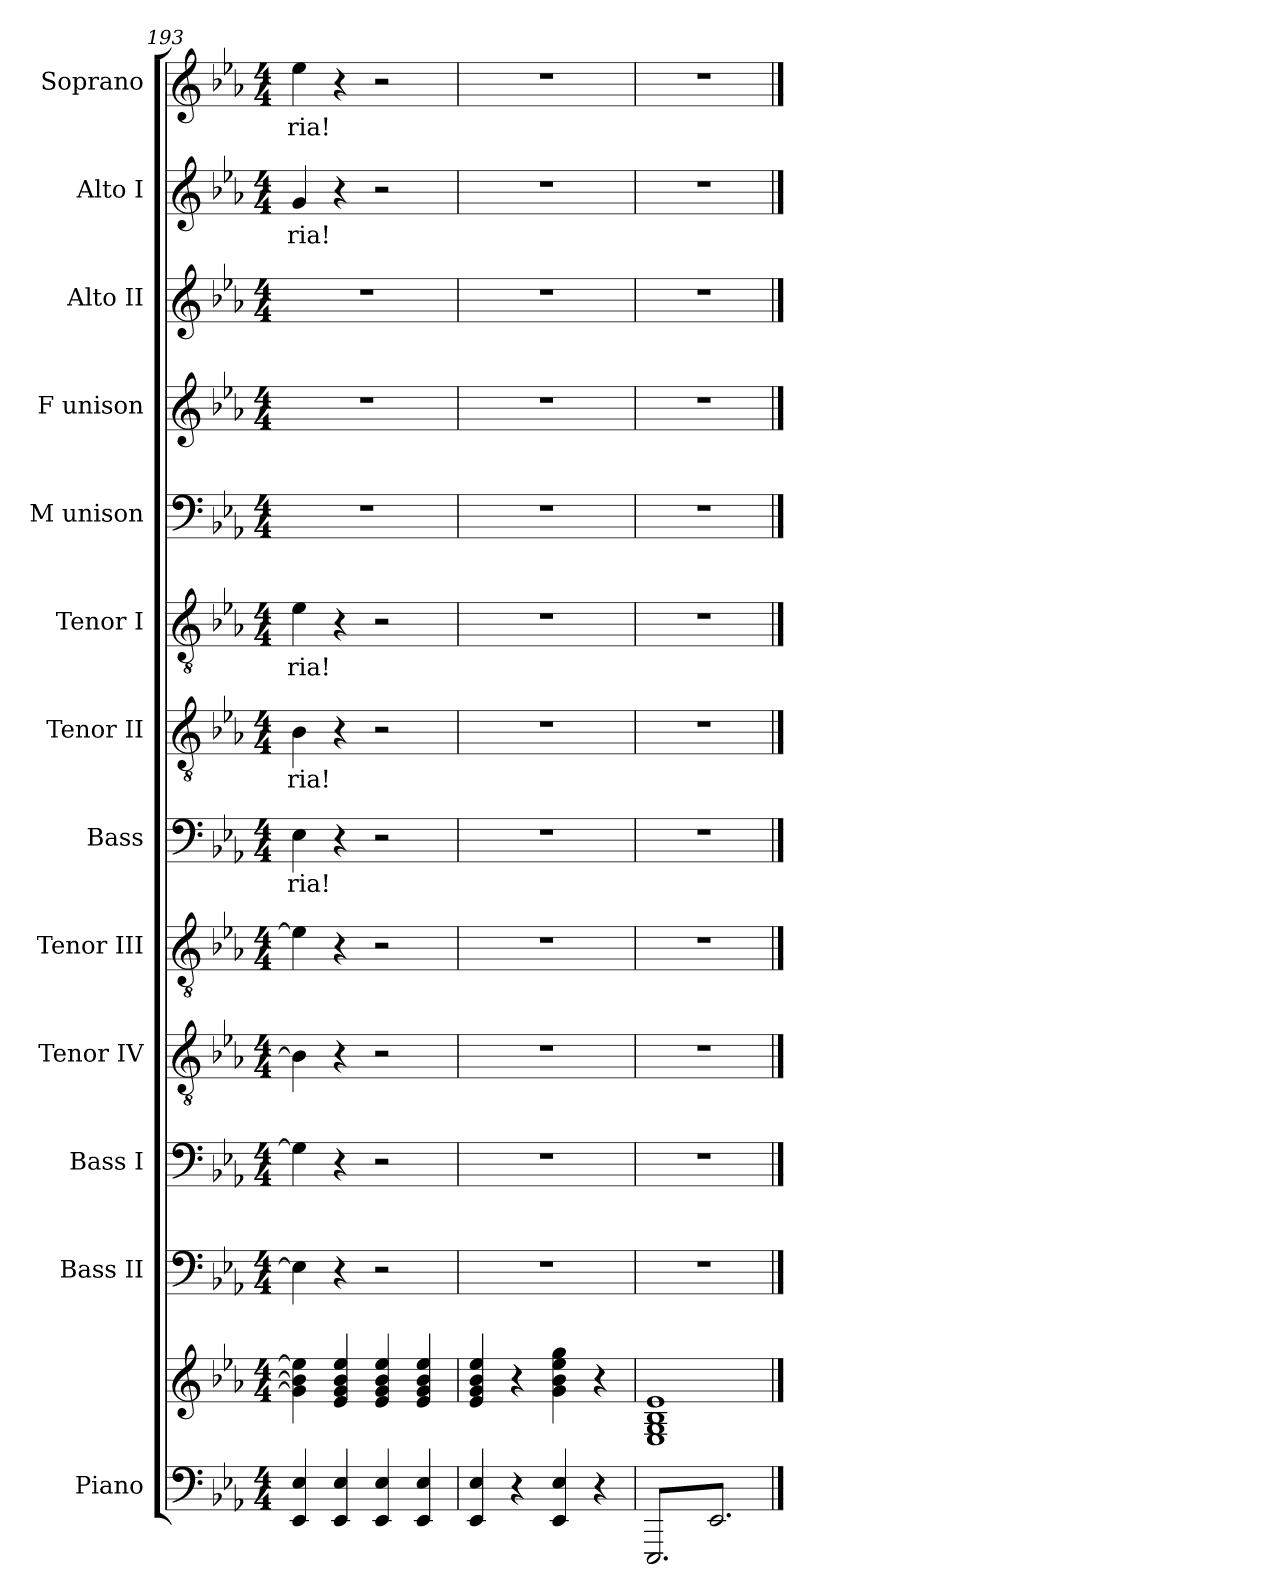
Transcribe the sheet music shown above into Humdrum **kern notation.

**kern	**kern	**kern	**kern	**kern	**kern	**kern	**text	**kern	**text	**kern	**text	**kern	**kern	**kern	**kern	**text	**kern	**text
*part13	*part13	*part12	*part11	*part10	*part9	*part8	*part8	*part7	*part7	*part6	*part6	*part5	*part4	*part3	*part2	*part2	*part1	*part1
*staff14	*staff13	*staff12	*staff11	*staff10	*staff9	*staff8	*staff8	*staff7	*staff7	*staff6	*staff6	*staff5	*staff4	*staff3	*staff2	*staff2	*staff1	*staff1
*I"Piano	*	*I"Bass II	*I"Bass I	*I"Tenor IV	*I"Tenor III	*I"Bass	*	*I"Tenor II	*	*I"Tenor I	*	*I"M unison	*I"F unison	*I"Alto II	*I"Alto I	*	*I"Soprano	*
*	*	*I'B.II	*I'B.I	*I'T.IV	*I'T.III	*I'B.	*	*I'T.II	*	*I'T.I	*	*I'M.u.	*I'F.u.	*I'A.II	*I'A.I	*	*I'S.	*
*clefF4	*clefG2	*clefF4	*clefF4	*clefGv2	*clefGv2	*clefF4	*	*clefGv2	*	*clefGv2	*	*clefF4	*clefG2	*clefG2	*clefG2	*	*clefG2	*
*k[b-e-a-]	*k[b-e-a-]	*k[b-e-a-]	*k[b-e-a-]	*k[b-e-a-]	*k[b-e-a-]	*k[b-e-a-]	*	*k[b-e-a-]	*	*k[b-e-a-]	*	*k[b-e-a-]	*k[b-e-a-]	*k[b-e-a-]	*k[b-e-a-]	*	*k[b-e-a-]	*
*M4/4	*M4/4	*M4/4	*M4/4	*M4/4	*M4/4	*M4/4	*	*M4/4	*	*M4/4	*	*M4/4	*M4/4	*M4/4	*M4/4	*	*M4/4	*
=193	=193	=193	=193	=193	=193	=193	=193	=193	=193	=193	=193	=193	=193	=193	=193	=193	=193	=193
!	!	!	!	!	!	!	!LO:LY:b	!	!LO:LY:b	!	!LO:LY:b	!	!	!	!	!LO:LY:b	!	!LO:LY:b
4EE-/ 4E-/	4g\] 4b-\] 4ee-\]	4E-\]	4G\]	4B-\]	4e-\]	4E-\	-ria!	4B-\	-ria!	4e-\	-ria!	1r	1r	1r	4g/	-ria!	4ee-\	-ria!
4EE-/ 4E-/	4e-/ 4g/ 4b-/ 4ee-/	4r	4r	4r	4r	4r	.	4r	.	4r	.	.	.	.	4r	.	4r	.
4EE-/ 4E-/	4e-/ 4g/ 4b-/ 4ee-/	2r	2r	2r	2r	2r	.	2r	.	2r	.	.	.	.	2r	.	2r	.
4EE-/ 4E-/	4e-/ 4g/ 4b-/ 4ee-/	.	.	.	.	.	.	.	.	.	.	.	.	.	.	.	.	.
=194	=194	=194	=194	=194	=194	=194	=194	=194	=194	=194	=194	=194	=194	=194	=194	=194	=194	=194
4EE-/ 4E-/	4e-/ 4g/ 4b-/ 4ee-/	1r	1r	1r	1r	1r	.	1r	.	1r	.	1r	1r	1r	1r	.	1r	.
4r	4r	.	.	.	.	.	.	.	.	.	.	.	.	.	.	.	.	.
4EE-/ 4E-/	4g\ 4b-\ 4ee-\ 4gg\	.	.	.	.	.	.	.	.	.	.	.	.	.	.	.	.	.
4r	4r	.	.	.	.	.	.	.	.	.	.	.	.	.	.	.	.	.
=195	=195	=195	=195	=195	=195	=195	=195	=195	=195	=195	=195	=195	=195	=195	=195	=195	=195	=195
*Xtuplet	*	*	*	*	*	*	*	*	*	*	*	*	*	*	*	*	*	*
3.EEE-/LLL	1E- 1G 1B- 1e-	1r	1r	1r	1r	1r	.	1r	.	1r	.	1r	1r	1r	1r	.	1r	.
3.EE-/JJJ	.	.	.	.	.	.	.	.	.	.	.	.	.	.	.	.	.	.
==	==	==	==	==	==	==	==	==	==	==	==	==	==	==	==	==	==	==
*-	*-	*-	*-	*-	*-	*-	*-	*-	*-	*-	*-	*-	*-	*-	*-	*-	*-	*-
